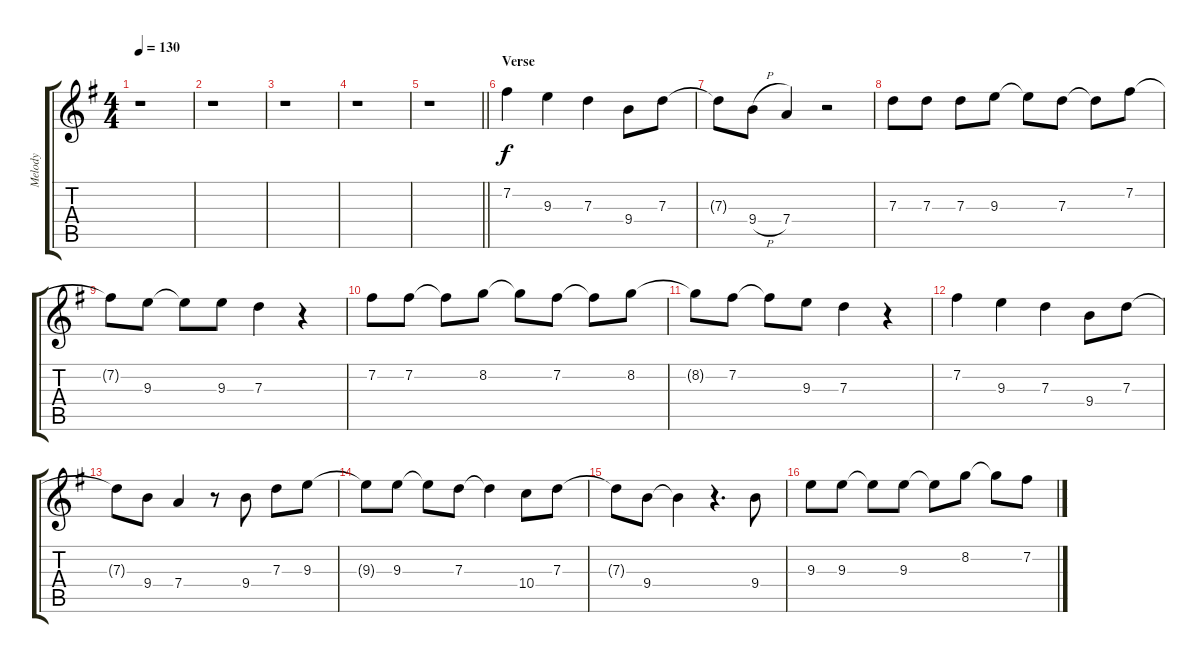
\track ("Melody" "Melody") {instrument acousticguitarnylon}
\staff {score tabs}
\tuning (E4 B3 G3 D3 A2 E2) {hide}
\ts (4 4)
\tempo 130
\clef g2
\ks g
r.1{dy f} |
r.1 |
r.1 |
r.1 |
\barLineRight lightlight
r.1 |
\section ("" "Verse")
7.2.4 9.3.4 7.3.4 9.4.8 7.3.8 |
7.3{t}.8 9.4{h}.8 7.4.4 r.2 |
7.3.8 7.3.8 7.3.8 9.3.8 9.3{t}.8 7.3.8 7.3{t}.8 7.2.8 |
7.2{t}.8 9.3.8 9.3{t}.8 9.3.8 7.3.4 r.4 |
7.2.8 7.2.8 7.2{t}.8 8.2.8 8.2{t}.8 7.2.8 7.2{t}.8 8.2.8 |
8.2{t}.8 7.2.8 7.2{t}.8 9.3.8 7.3.4 r.4 |
7.2.4 9.3.4 7.3.4 9.4.8 7.3.8 |
7.3{t}.8 9.4.8 7.4.4 r.8 9.4.8 7.3.8 9.3.8 |
9.3{t}.8 9.3.8 9.3{t}.8 7.3.8 7.3{t}.4 10.4.8 7.3.8 |
7.3{t}.8 9.4.8 9.4{t}.4 r.4{d} 9.4.8 |
9.3.8 9.3.8 9.3{t}.8 9.3.8 9.3{t}.8 8.2.8 8.2{t}.8 7.2.8
